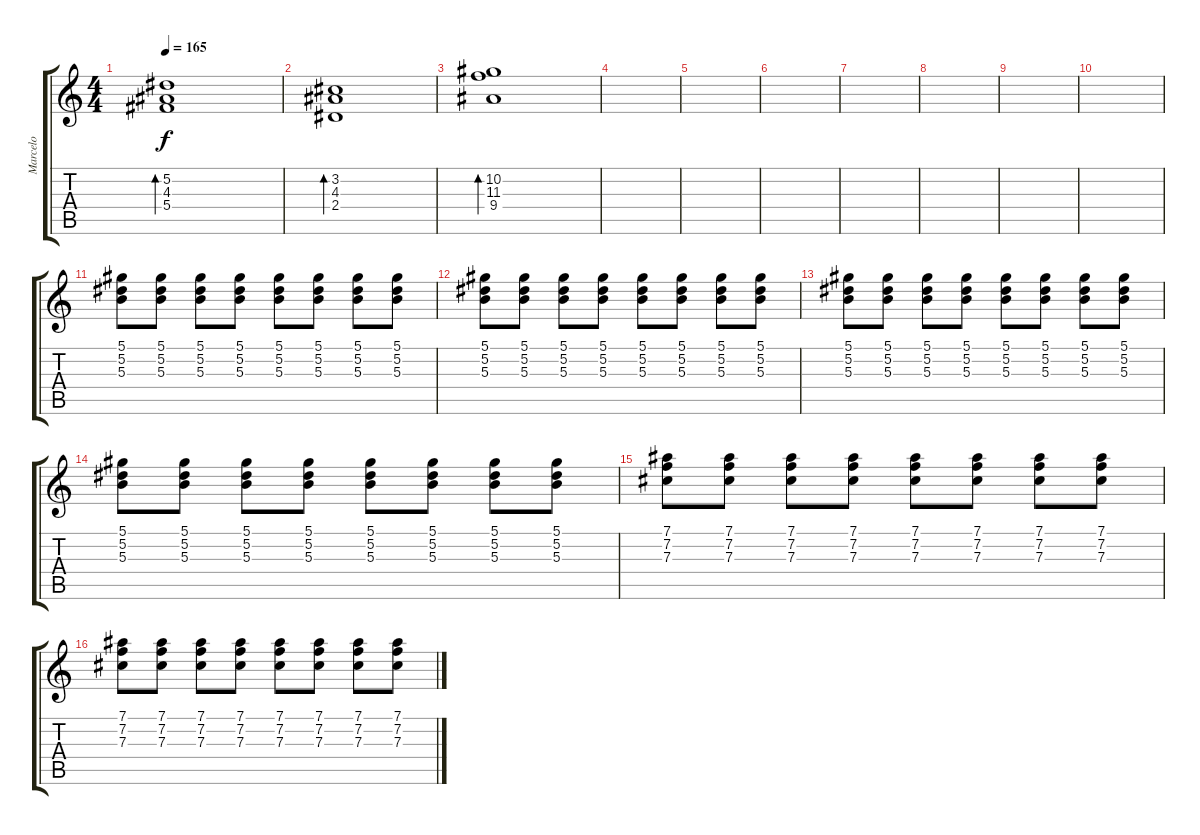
\track ("Marcelo" "Marcelo") {instrument overdrivenguitar}
\staff {score tabs}
\tuning (Eb4 Bb3 Gb3 Db3 Ab2 Db2) {hide}
\ts (4 4)
\tempo 165
\clef g2
\ks c
(5.2 4.3 5.4).1{bd 480 dy f} |
(3.2 4.3 2.4).1{bd 480} |
(10.2 11.3 9.4).1{bd 480} |
|
|
|
|
|
|
|
(5.1 5.2 5.3).8{volume 4} (5.1 5.2 5.3).8 (5.1 5.2 5.3).8 (5.1 5.2 5.3).8 (5.1 5.2 5.3).8 (5.1 5.2 5.3).8 (5.1 5.2 5.3).8 (5.1 5.2 5.3).8 |
(5.1 5.2 5.3).8 (5.1 5.2 5.3).8 (5.1 5.2 5.3).8 (5.1 5.2 5.3).8 (5.1 5.2 5.3).8 (5.1 5.2 5.3).8 (5.1 5.2 5.3).8 (5.1 5.2 5.3).8 |
(5.1 5.2 5.3).8 (5.1 5.2 5.3).8 (5.1 5.2 5.3).8 (5.1 5.2 5.3).8 (5.1 5.2 5.3).8 (5.1 5.2 5.3).8 (5.1 5.2 5.3).8 (5.1 5.2 5.3).8 |
(5.1 5.2 5.3).8 (5.1 5.2 5.3).8 (5.1 5.2 5.3).8 (5.1 5.2 5.3).8 (5.1 5.2 5.3).8 (5.1 5.2 5.3).8 (5.1 5.2 5.3).8 (5.1 5.2 5.3).8 |
(7.1 7.2 7.3).8 (7.1 7.2 7.3).8 (7.1 7.2 7.3).8 (7.1 7.2 7.3).8 (7.1 7.2 7.3).8 (7.1 7.2 7.3).8 (7.1 7.2 7.3).8 (7.1 7.2 7.3).8 |
(7.1 7.2 7.3).8 (7.1 7.2 7.3).8 (7.1 7.2 7.3).8 (7.1 7.2 7.3).8 (7.1 7.2 7.3).8 (7.1 7.2 7.3).8 (7.1 7.2 7.3).8 (7.1 7.2 7.3).8
